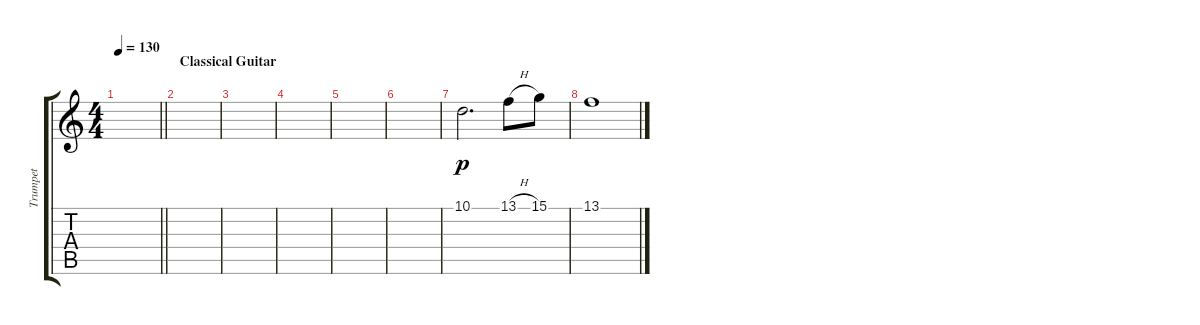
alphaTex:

\track ("Trumpet" "Trumpet") {instrument trumpet}
\staff {score tabs}
\tuning (E4 B3 G3 D3 A2 E2) {hide}
\ts (4 4)
\tempo 130
\clef g2
\barLineRight lightlight
\ks c
|
\section ("" "Classical Guitar")
|
|
|
|
|
10.1.2{d dy p} 13.1{h}.8 15.1.8 |
13.1.1
